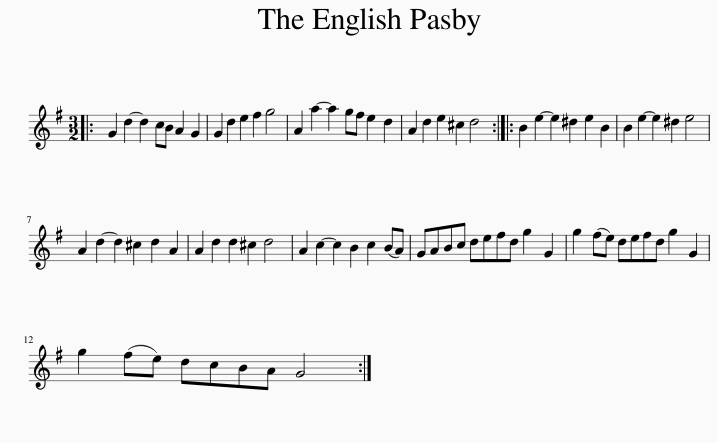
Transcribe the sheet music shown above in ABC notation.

X:1
L:1/8
M:3/2
I:linebreak $
K:G
V:1 treble
V:1
|: G2 d2- d2 cB A2 G2 | G2 d2 e2 f2 g4 | A2 a2- a2 gf e2 d2 | A2 d2 e2 ^c2 d4 :: B2 e2- e2 ^d2 e2 B2 | %5
 B2 e2- e2 ^d2 e4 |$ A2 d2- d2 ^c2 d2 A2 | A2 d2 d2 ^c2 d4 | A2 c2- c2 B2 c2 (BA) | GABc defd g2 G2 | %10
 g2 (fe) defd g2 G2 |$ g2 (fe) dcBA G4 :| %12
